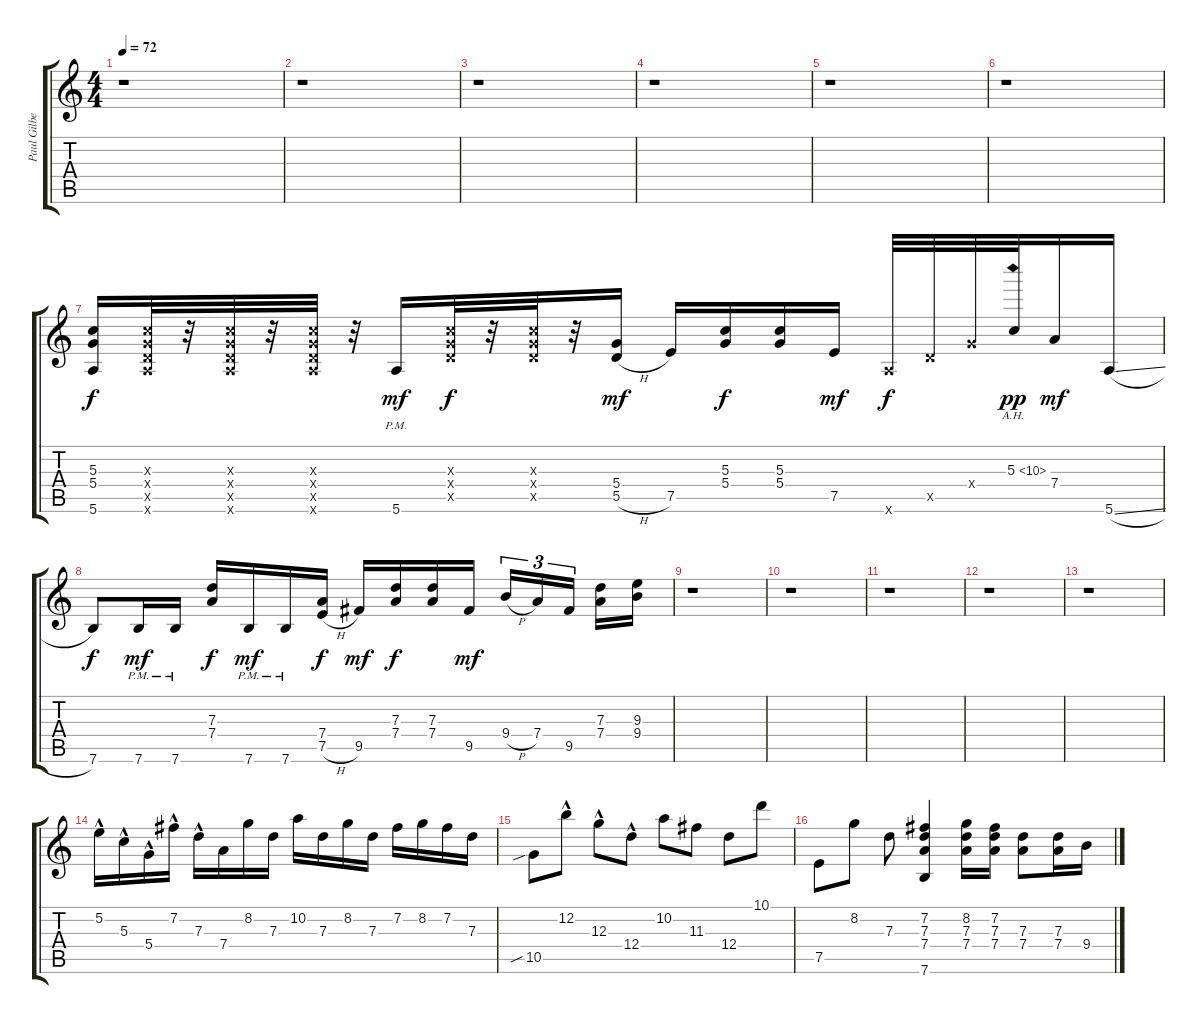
\track ("Paul Gilbert" "Paul Gilbe") {instrument distortionguitar}
\staff {score tabs}
\tuning (E4 B3 G3 D3 A2 E2) {hide}
\ts (4 4)
\tempo 72
\clef g2
\ks c
r.1{dy mf} |
r.1 |
r.1 |
r.1 |
r.1 |
r.1 |
(5.3 5.4 5.6).16{dy f} (5.3{x} 5.4{x} 5.5{x} 5.6{x}).32 r.32 (5.3{x} 5.4{x} 5.5{x} 5.6{x}).32 r.32 (5.3{x} 5.4{x} 5.5{x} 5.6{x}).32 r.32 5.6{pm}.16{dy mf} (5.3{x} 5.4{x} 5.5{x}).32{dy f} r.32 (5.3{x} 5.4{x} 5.5{x}).32 r.32 (5.4 5.5{h}).16{dy mf} 7.5.16 (5.3 5.4).16{dy f} (5.3 5.4).16 7.5.16{dy mf} 5.6{x}.32{dy f} 5.5{x}.32 5.4{x}.32 5.3{ah 5}.32{dy pp} 7.4.16{dy mf} 5.6{sl}.16 |
7.6.8{dy f} 7.6{pm}.16{dy mf} 7.6{pm}.16 (7.3 7.4).16{dy f} 7.6{pm}.16{dy mf} 7.6{pm}.16 (7.4 7.5{h}).16{dy f} 9.5.16{dy mf} (7.3 7.4).16{dy f} (7.3 7.4).16 9.5.16{dy mf} 9.4{h}.16{tu (3 2)} 7.4.16{tu (3 2)} 9.5.16{tu (3 2)} (7.3 7.4).16 (9.3 9.4).16 |
r.1 |
r.1 |
r.1 |
r.1 |
r.1 |
5.2{hac}.16 5.3{hac}.16 5.4{hac}.16 7.2{hac}.16 7.3{hac}.16 7.4.16 8.2.16 7.3.16 10.2.16 7.3.16 8.2.16 7.3.16 7.2.16 8.2.16 7.2.16 7.3.16 |
10.5{sib}.8 12.2{hac}.8 12.3{hac}.8 12.4{hac}.8 10.2.8 11.3.8 12.4.8 10.1.8 |
7.5.8 8.2.8 7.3.8 (7.2 7.3 7.4 7.6).4 (8.2 7.3 7.4).16 (7.2 7.3 7.4).16 (7.3 7.4).8 (7.3 7.4).16 9.4.16
